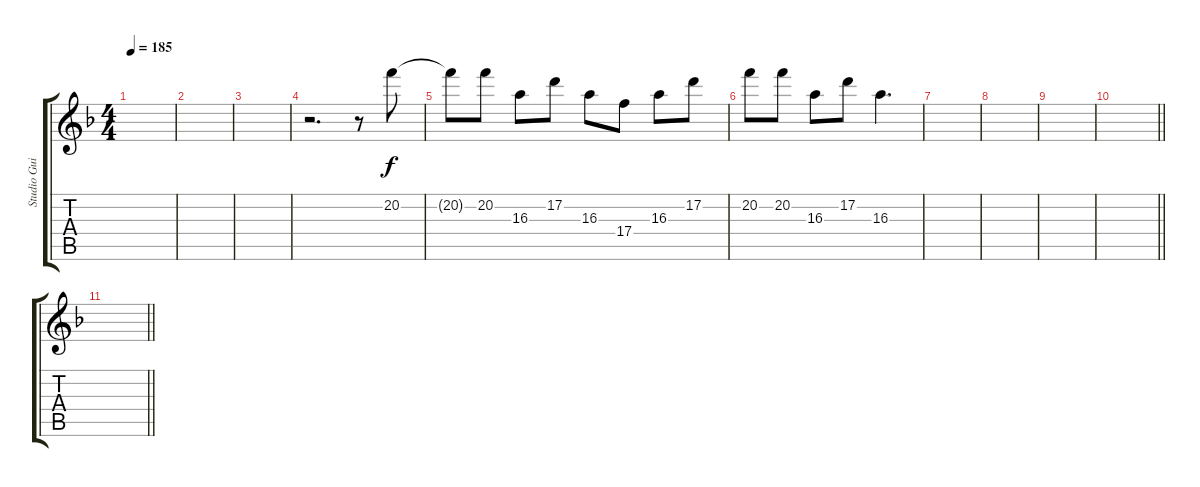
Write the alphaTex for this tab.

\track ("Studio Guitar 1 (Distorted)" "Studio Gui") {instrument distortionguitar}
\staff {score tabs}
\tuning (D4 A3 F3 C3 G2 C2) {hide}
\ts (4 4)
\tempo 185
\clef g2
\ks dminor
|
|
|
r.2{d} r.8 20.2.8 |
20.2{t}.8 20.2.8 16.3.8 17.2.8 16.3.8 17.4.8 16.3.8 17.2.8 |
20.2.8 20.2.8 16.3.8 17.2.8 16.3.4{d} |
|
|
|
\barLineRight lightlight
|
\barLineRight lightlight
